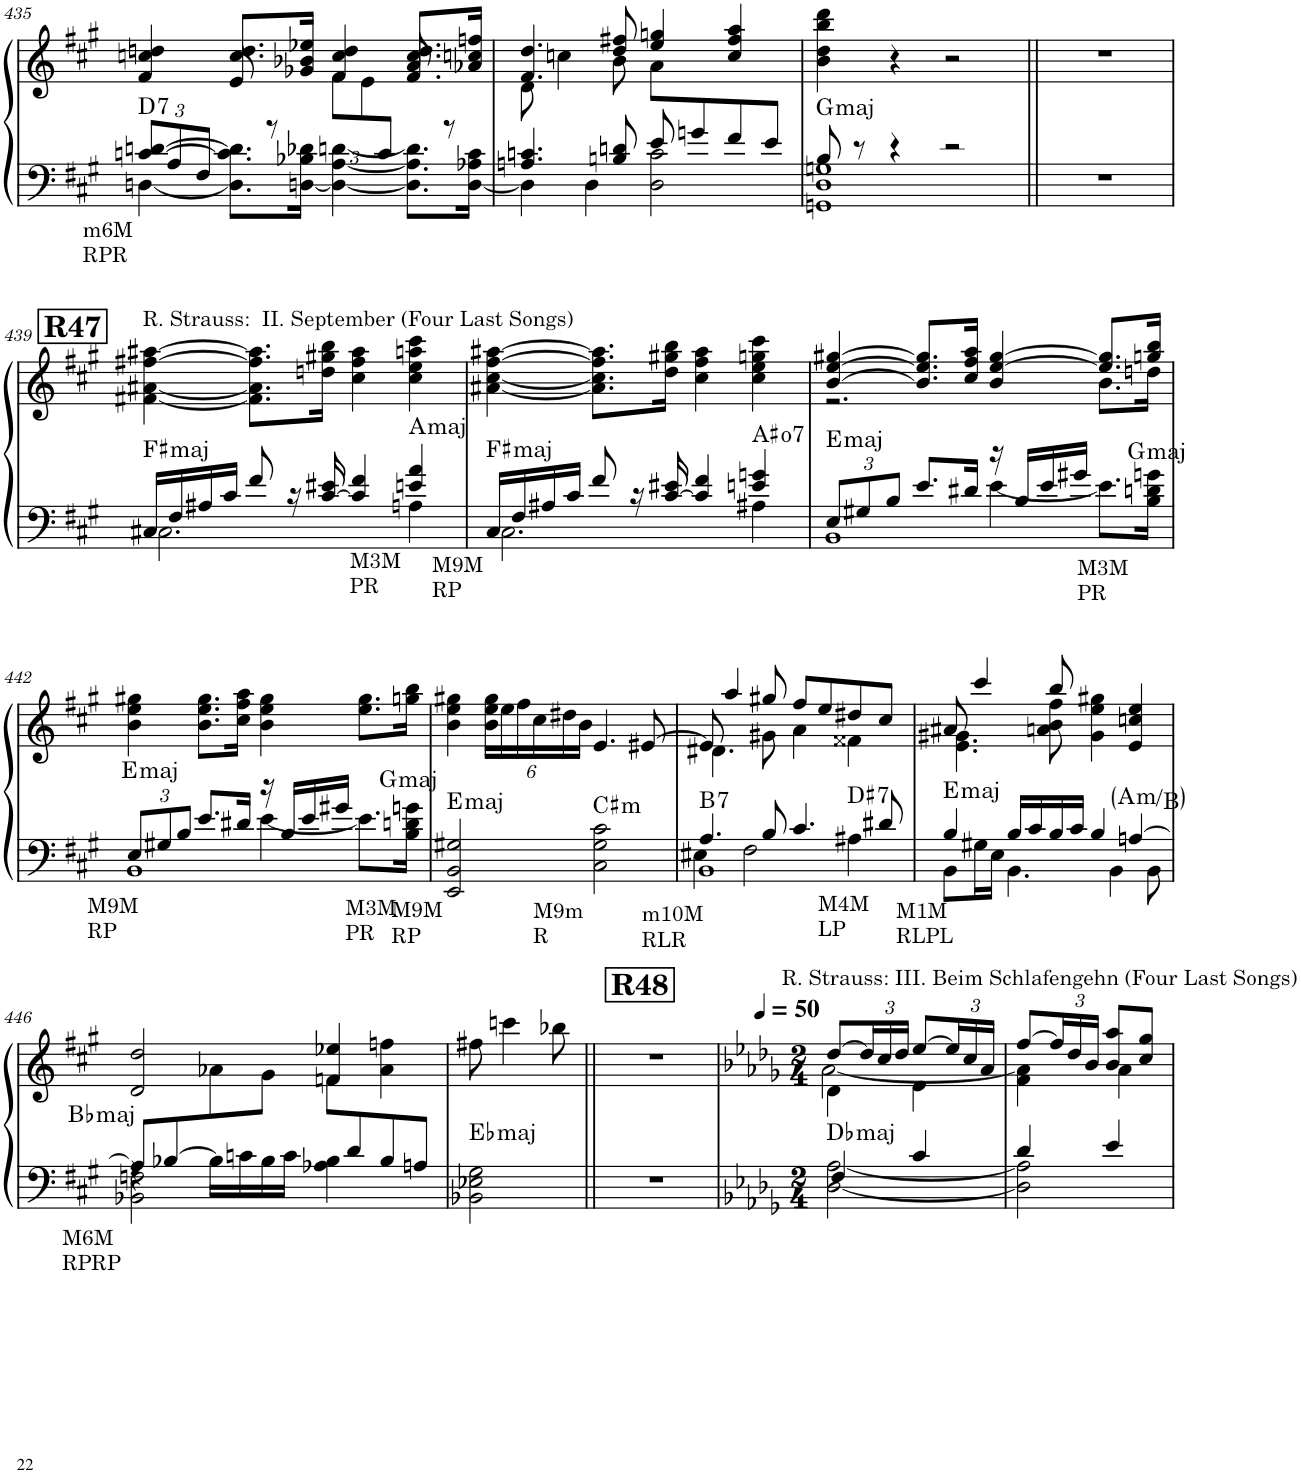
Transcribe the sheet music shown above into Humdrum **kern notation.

**kern	**kern	**harte
*part1	*part1	*part1
*staff2	*staff1	*
*I"Piano	*	*
*I'Pno.	*	*
!!LO:PB:g=z
*clefF4	*clefG2	*
*k[f#c#g#]	*k[f#c#g#]	*
*M4/4	*M4/4	*
*Xbrackettup	*	*
=435	=435	=435
*^	*^	*
!LO:TX:b:t=m6M	!	!	!	!
!LO:TX:b:t=RPR	!	!	!	!
!	!	!	!	!LO:H:kt=7
[12cn/ [12dn/L	[4Dn\	4f#/ 4ccn/ 4ddn/	4ryy	D:7
12A/	.	.	.	.
12F#/J	.	.	.	.
8ryy	8.D\] 8.c\] 8.d\]L	8.cc/ 8.dd/L	8e/	.
8r	.	.	8ryy	.
.	[16Dn\ 16B-X\ 16d-X\Jk	16g-X/ 16b-X/ 16ee-X/Jk	.	.
*	*	*	*Xbrackettup	*
6ryy	4D\_ [4A\ [4dn\	4f#/ 4cc/ 4dd/	12f#\L	.
.	.	.	12e\	.
12c/J	.	.	12ryy	.
8ryy	8.D\] 8.A\] 8.d\]L	8.f#/ 8.cc/ 8.dd/L	8a/	.
8r	.	.	8ryy	.
.	[16D\ 16A-X\ 16c\Jk	16a-X/ 16ccn/ 16ffn/Jk	.	.
=436	=436	=436	=436	=436
*	*^	*	*	*
8ryy	4.An/ 4.cn/	4D\]	4.f#/ 4.dd/	8d\	.
.	.	.	.	4ccn\	.
.	.	4D\	.	.	.
.	8Bn/ 8dn/	.	8dd/ 8ff#X/	8b\	.
.	8e/	2D\ 2c\	4ee/ 4ggn/	8a\L	.
8gn/	8ryy	.	.	4.ryy	.
8f#/	4ryy	.	4cc/ 4ff#/ 4aa/	.	.
8e/J	.	.	.	.	.
*	*v	*v	*	*	*
*	*	*v	*v	*
=437	=437	=437	=437
!	!	!	!LO:H:kt=maj
8B/	1GGn 1D 1Gn	4b\ 4dd\ 4bb\ 4ddd\	G:maj
8r	.	.	.
4r	.	4r	.
2r	.	2r	.
*v	*v	*	*
=438||	=438||	=438||
1r	1r	.
!!LO:LB:g=z
!!LO:REH:place=s1:a:B:cj:fs=14:t=R47
=439	=439	=439
*^	*	*
!	!	!LO:TX:a:t=R. Strauss&colon;  II. September (Four Last Songs)	!LO:H:kt=maj
16C#X/LL	2.C#\	[4f#X\ [4a#X\ [4ff#X\ [4aa#X\	F#:maj
16F#/	.	.	.
16A#X/	.	.	.
16c#/JJ	.	.	.
8f#/	.	8.f#\] 8.a#\] 8.ff#\] 8.aa#\]L	.
16r	.	.	.
[16c#/ 16e#X/	.	16ddn\ 16gg#X\ 16bb\Jk	.
4c#/] 4f#/	.	4cc#\ 4ff#\ 4aa#\	.
!LO:TX:b:t=M3M	!	!	!
!LO:TX:b:t=PR	!	!	!
!	!	!	!LO:H:kt=maj
4en/ 4a/	4An\	4cc#\ 4ee\ 4aan\ 4ccc#\	A:maj
=440	=440	=440	=440
!LO:TX:b:t=M9M	!	!	!
!LO:TX:b:t=RP	!	!	!
!	!	!	!LO:H:kt=maj
16C#/LL	2.C#\	[4a#X\ [4cc#\ [4ff#\ [4aa#X\	F#:maj
16F#/	.	.	.
16A#X/	.	.	.
16c#/JJ	.	.	.
8f#/	.	8.a#\] 8.cc#\] 8.ff#\] 8.aa#\]L	.
16r	.	.	.
[16c#/ 16e#X/	.	16dd\ 16gg#X\ 16bb\Jk	.
4c#/] 4f#/	.	4cc#\ 4ff#\ 4aa#\	.
!	!	!	!LO:H:kt=7
4en/ 4gn/	4A#X\	4cc#\ 4ee\ 4ggn\ 4ccc#\	A#:dim7
=441	=441	=441	=441
*	*^	*^	*
!	!	!	!	!	!LO:H:kt=maj
12E/L	1BB	2ryy	[4b/ [4ee/ [4gg#X/	2.r	E:maj
12G#X/	.	.	.	.	.
12B/J	.	.	.	.	.
8.e/L	.	.	8.b/] 8.ee/] 8.gg#/]L	.	.
16d#X/Jk	.	.	16cc#/ 16ff#/ 16aa/Jk	.	.
16r	.	[4e\	4b/ [4ee/ [4gg#/	.	.
16B/LL	.	.	.	.	.
16e/	.	.	.	.	.
16g#X/JJ	.	.	.	.	.
4ryy	.	8.e\L]	8.ee/] 8.gg#/]L	8.b\L	.
!	!	!LO:TX:b:t=M3M	!	!	!
!	!	!LO:TX:b:t=PR	!	!	!
!	!	!	!	!	!LO:H:kt=maj
.	.	16B\ 16dn\ 16gn\Jk	16ggn/ 16bb/Jk	16ddn\Jk	G:maj
!!LO:LB:g=z
=442	=442	=442	=442	=442	=442
!LO:TX:b:t=M9M	!	!	!	!	!
!LO:TX:b:t=RP	!	!	!	!	!
!	!	!	!	!	!LO:H:kt=maj
*	*	*	*v	*v	*
12E/L	1BB	2ryy	4b\ 4ee\ 4gg#X\	E:maj
12G#X/	.	.	.	.
12B/J	.	.	.	.
8.e/L	.	.	8.b\ 8.ee\ 8.gg#\L	.
16d#X/Jk	.	.	16cc#\ 16ff#\ 16aa\Jk	.
16r	.	[4e\	4b\ 4ee\ 4gg#\	.
16B/LL	.	.	.	.
16e/	.	.	.	.
16g#X/JJ	.	.	.	.
4ryy	.	8.e\L]	8.ee\ 8.gg#\L	.
!	!	!LO:TX:b:t=M3M	!	!
!	!	!LO:TX:b:t=PR	!	!
!	!	!	!	!LO:H:kt=maj
.	.	16B\ 16dn\ 16gn\Jk	16ggn\ 16bb\Jk	G:maj
=443	=443	=443	=443	=443
!LO:TX:b:t=M9M	!	!	!	!
!LO:TX:b:t=RP	!	!	!	!
!	!	!	!	!LO:H:kt=maj
*v	*v	*v	*	*
2EE/ 2BB/ 2G#X/	4b\ 4ee\ 4gg#X\	E:maj
.	24b\ 24ee\ 24gg#\LL	.
.	24ee\	.
.	24ff#\	.
.	24cc#\	.
.	24dd#X\	.
.	24b\JJ	.
!LO:TX:b:t=M9m	!	!
!LO:TX:b:t=R	!	!
!	!	!LO:H:kt=m
2C#\ 2G#\ 2c#\	4.e/	C#:min
.	[8e#X/	.
=444	=444	=444
*^	*^	*
*	*^	*	*	*
!LO:TX:b:t=m10M	!	!	!	!	!
!LO:TX:b:t=RLR	!	!	!	!	!
!	!	!	!	!	!LO:H:kt=7
4.A/	1BB	4E#X\	8e#/]	4.d#X\	B:7
.	.	.	4aa/	.	.
.	.	2F#\	.	.	.
8B/	.	.	8gg#X/	8g#X\	.
4.c#/	.	.	8ff#/L	4a\	.
.	.	.	8ee/	.	.
!	!	!LO:TX:b:t=M4M	!	!	!
!	!	!LO:TX:b:t=LP	!	!	!
!	!	!	!	!	!LO:H:kt=7
.	.	4A#X\	8dd#X/	4f##X\	D#:7
8d#X/	.	.	8cc#/J	.	.
*	*v	*v	*	*	*
=445	=445	=445	=445	=445
!LO:TX:b:t=M1M	!	!	!	!
!LO:TX:b:t=RLPL	!	!	!	!
!	!	!	!	!LO:H:kt=maj
4B/	8BB\L	8a#X/	4.e\ 4.g#X\	E:maj
.	16G#X\L	4ccc#/	.	.
.	16E\JJ	.	.	.
16B/LL	4.BB\	.	.	.
16c#/	.	.	.	.
16B/	.	8bb/	8an\ 8b\ 8ff#\	.
16c#/JJ	.	.	.	.
4B/	.	4g#\ 4ee\ 4gg#X\	2ryy	.
.	4BB\	.	.	.
!	!	!	!	!LO:H:kt=m
[4An/	.	4e/ 4ccn/ 4ee/	.	A:min/2
.	8BB\	.	.	.
!!LO:LB:g=z
=446	=446	=446	=446	=446
*	*^	*	*^	*
!LO:TX:b:t=M6M	!	!	!	!	!	!
!LO:TX:b:t=RPRP	!	!	!	!	!	!
!	!	!	!	!	!	!LO:H:kt=maj
8A/L]	2BB-X\ 2Fn\	4r	2d/ 2dd/	1ryy	4ryy	Bb:maj
[8B-X/	.	.	.	.	.	.
4.ryy	.	16B-\LL]	.	.	8a-X\	.
.	.	16cn\	.	.	.	.
.	.	16B-\	.	.	8g#\J	.
.	.	16c\JJ	.	.	.	.
.	2ryy	4A-X\ 4B-\	4fn/ 4ee-X/	.	8f\L	.
8d/	.	.	.	.	4.ryy	.
8B-/	.	4ryy	4a-\ 4ffn\	.	.	.
8An/J	.	.	.	.	.	.
*v	*v	*v	*	*	*	*
*	*v	*v	*v	*
=447	=447	=447
!	!	!LO:H:kt=maj
2BB-X\ 2E-X\ 2G#\	8ff#X\	Eb:maj
.	4cccn\	.
.	8bb-X\	.
=448||	=448||	=448||
1r	1r	.
=449	=449	=449
!!LO:REH:place=s1:a:B:cj:fs=14:t=R48
*k[b-e-a-d-g-]	*k[b-e-a-d-g-]	*
*M2/4	*M2/4	*
*	*MM50	*
*^	*^	*
*	*	*	*^	*
!	!	!LO:TX:a:t=R. Strauss&colon; III. Beim Schlafengehn (Four Last Songs)	!	!	!LO:H:kt=maj
4F/	[2D-\ [2A-\	[8dd-/L	4d-\	[<2a-\	Db:maj
.	.	24dd-/L]	.	.	.
.	.	24cc/	.	.	.
.	.	24dd-/JJ	.	.	.
4c/	.	[8ee-/L	4e-\	.	.
.	.	24ee-/L]	.	.	.
.	.	24cc/	.	.	.
.	.	24a-/JJ	.	.	.
*	*	*	*v	*v	*
=450	=450	=450	=450	=450
4d-/	2D-\] 2A-\]	[8ff/L	4f\ 4a-\]	.
.	.	24ff/L]	.	.
.	.	24dd-/	.	.
.	.	24b-/JJ	.	.
4e-/	.	8b-/ 8aa-/L	4a-\	.
.	.	8cc/ 8gg-/J	.	.
*v	*v	*	*	*
*	*v	*v	*
=	=	=
*-	*-	*-
